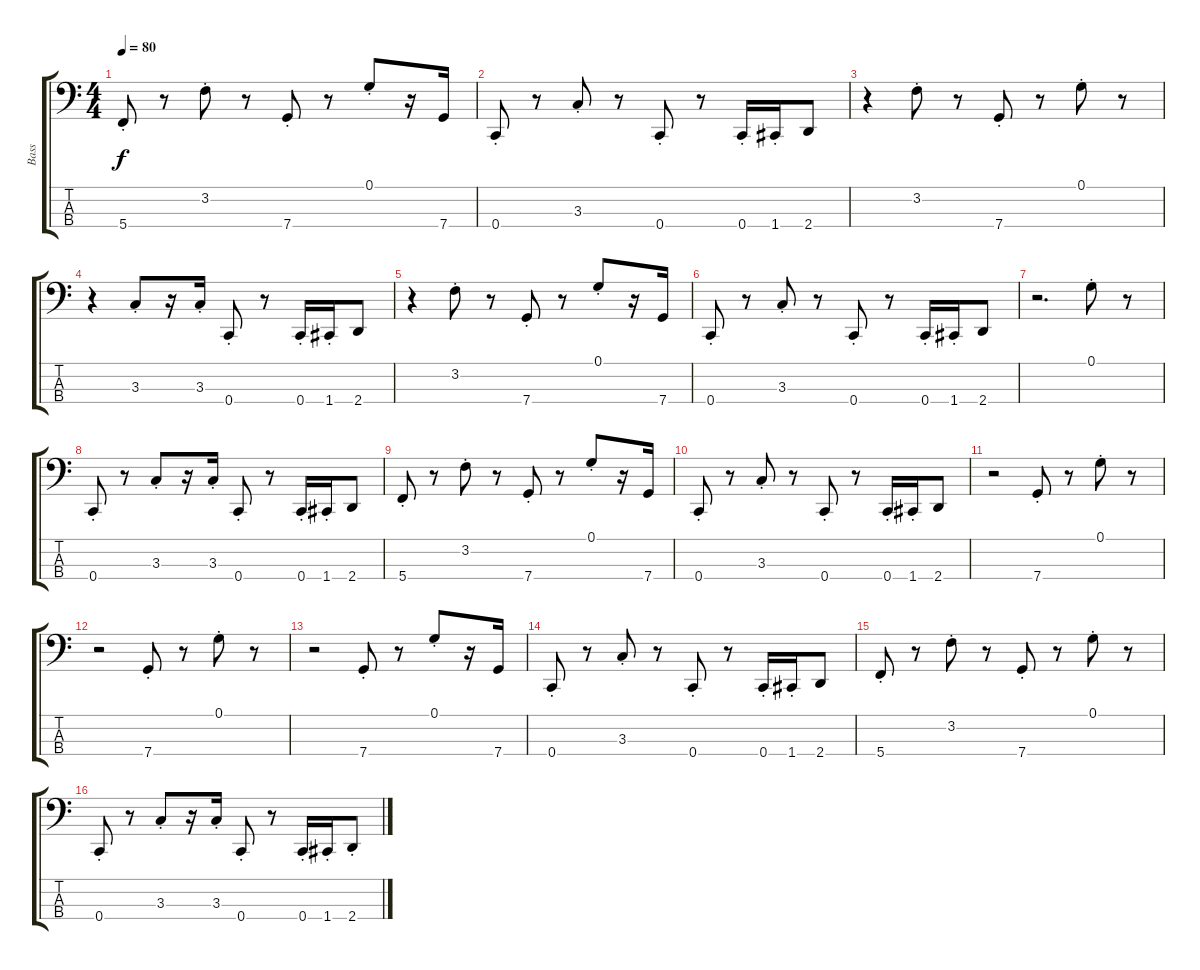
\track ("Bass" "Bass") {instrument electricbasspick}
\staff {score tabs}
\tuning (G2 D2 A1 C1) {hide}
\ts (4 4)
\tempo 80
\clef f4
\ks c
5.4{st}.8{dy f} r.8 3.2{st}.8 r.8 7.4{st}.8 r.8 0.1{st}.8 r.16 7.4.16 |
0.4{st}.8 r.8 3.3{st}.8 r.8 0.4{st}.8 r.8 0.4{st}.16 1.4{st}.16 2.4.8 |
r.4 3.2{st}.8 r.8 7.4{st}.8 r.8 0.1{st}.8 r.8 |
r.4 3.3{st}.8 r.16 3.3{st}.16 0.4{st}.8 r.8 0.4{st}.16 1.4{st}.16 2.4.8 |
r.4 3.2{st}.8 r.8 7.4{st}.8 r.8 0.1{st}.8 r.16 7.4.16 |
0.4{st}.8 r.8 3.3{st}.8 r.8 0.4{st}.8 r.8 0.4{st}.16 1.4{st}.16 2.4.8 |
r.2{d} 0.1{st}.8 r.8 |
0.4{st}.8 r.8 3.3{st}.8 r.16 3.3{st}.16 0.4{st}.8 r.8 0.4{st}.16 1.4{st}.16 2.4.8 |
5.4{st}.8 r.8 3.2{st}.8 r.8 7.4{st}.8 r.8 0.1{st}.8 r.16 7.4.16 |
0.4{st}.8 r.8 3.3{st}.8 r.8 0.4{st}.8 r.8 0.4{st}.16 1.4{st}.16 2.4.8 |
r.2 7.4{st}.8 r.8 0.1{st}.8 r.8 |
r.2 7.4{st}.8 r.8 0.1{st}.8 r.8 |
r.2 7.4{st}.8 r.8 0.1{st}.8 r.16 7.4.16 |
0.4{st}.8 r.8 3.3{st}.8 r.8 0.4{st}.8 r.8 0.4{st}.16 1.4{st}.16 2.4.8 |
5.4{st}.8 r.8 3.2{st}.8 r.8 7.4{st}.8 r.8 0.1{st}.8 r.8 |
0.4{st}.8 r.8 3.3{st}.8 r.16 3.3{st}.16 0.4{st}.8 r.8 0.4{st}.16 1.4{st}.16 2.4{st}.8
